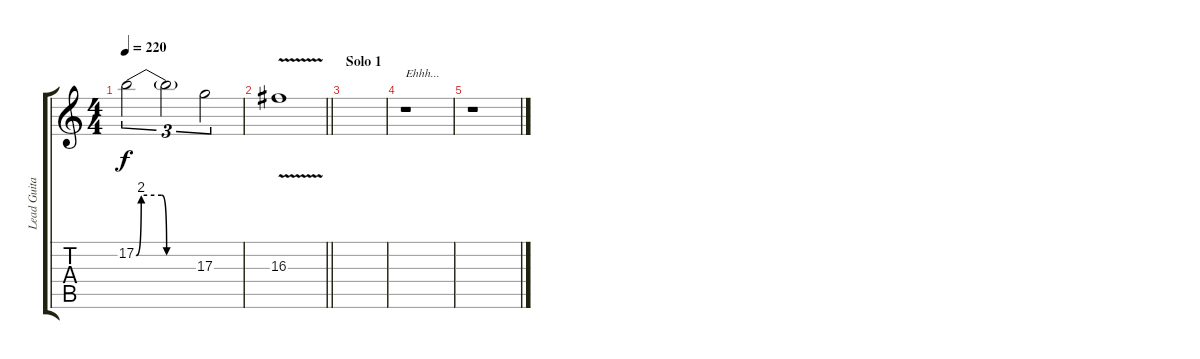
\track ("Lead Guitar I" "Lead Guita") {instrument distortionguitar}
\staff {score tabs}
\tuning (B3 Gb3 D3 A2 E2 B1) {hide}
\ts (4 4)
\tempo 220
\clef g2
\ks c
17.2{be (custom 0 0 5 8 25 8 30 0 60 0)}.2{tu (3 2) dy f} 17.2{t}.2{tu (3 2)} 17.3.2{tu (3 2)} |
\barLineRight lightlight
16.3{v}.1 |
\section ("" "Solo 1")
|
r.1{txt "Ehhh..."} |
r.1
